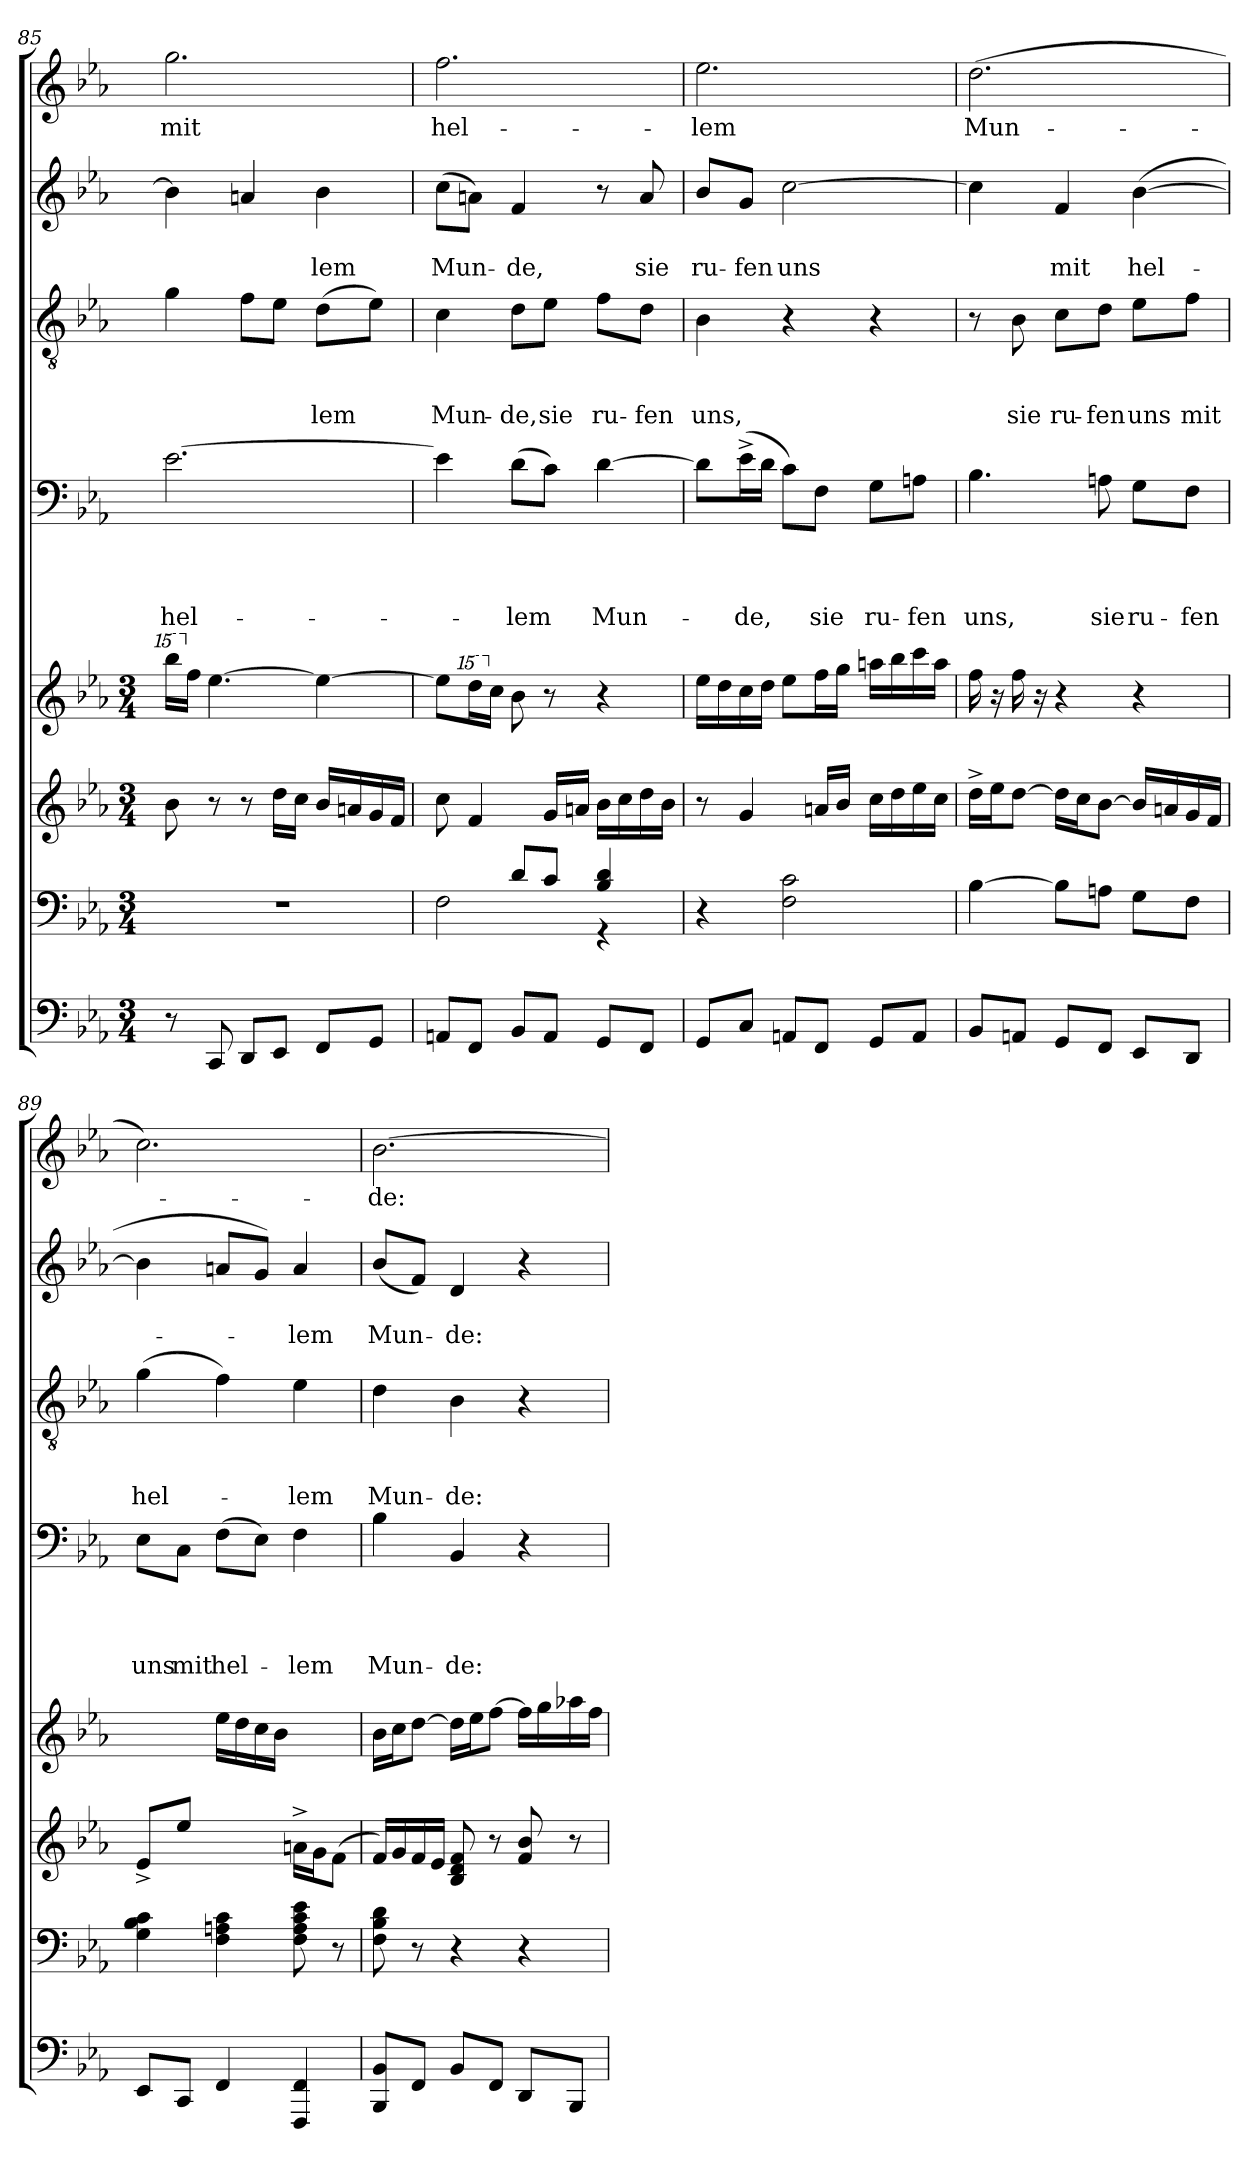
**kern	**kern	**kern	**kern	**kern	**text	**text	**text	**text	**kern	**text	**text	**text	**kern	**text	**text	**kern	**text
*part8	*part7	*part6	*part5	*part4	*part4	*part4	*part4	*part4	*part3	*part3	*part3	*part3	*part2	*part2	*part2	*part1	*part1
*staff8	*staff7	*staff6	*staff5	*staff4	*staff4	*staff4	*staff4	*staff4	*staff3	*staff3	*staff3	*staff3	*staff2	*staff2	*staff2	*staff1	*staff1
*clefF4	*clefF4	*clefG2	*clefG2	*clefF4	*	*	*	*	*clefGv2	*	*	*	*clefG2	*	*	*clefG2	*
*k[b-e-a-]	*k[b-e-a-]	*k[b-e-a-]	*k[b-e-a-]	*k[b-e-a-]	*	*	*	*	*k[b-e-a-]	*	*	*	*k[b-e-a-]	*	*	*k[b-e-a-]	*
*E-:	*E-:	*E-:	*E-:	*E-:	*	*	*	*	*E-:	*	*	*	*E-:	*	*	*E-:	*
*M3/4	*M3/4	*M3/4	*M3/4	*	*	*	*	*	*	*	*	*	*	*	*	*	*
=85	=85	=85	=85	=85	=85	=85	=85	=85	=85	=85	=85	=85	=85	=85	=85	=85	=85
!	!LO:N:vis=1	!	!	!	!	!	!	!	!	!	!	!	!	!	!	!	!
*	*	*	*15ma	*	*	*	*	*	*	*	*	*	*	*	*	*	*
!	!	!	!	!	!	!	!	!LO:LY:b	!	!	!	!	!	!	!	!	!LO:LY:b
8r	2.r	8b-\	16bbbb-\LL	[>2.e-\	.	.	.	hel-	4g\	.	.	.	4b-\]	.	.	2.gg\	mit
*	*	*	*X15ma	*	*	*	*	*	*	*	*	*	*	*	*	*	*
.	.	.	16ff\JJ	.	.	.	.	.	.	.	.	.	.	.	.	.	.
8CC/	.	8r	[>4.ee-\	.	.	.	.	.	.	.	.	.	.	.	.	.	.
8DD/L	.	8r	.	.	.	.	.	.	8f\L	.	.	.	4an/	.	.	.	.
8EE-/J	.	16dd\LL	.	.	.	.	.	.	8e-\J	.	.	.	.	.	.	.	.
.	.	16cc\JJ	.	.	.	.	.	.	.	.	.	.	.	.	.	.	.
!	!	!	!	!	!	!	!	!	!	!	!	!LO:LY:b	!	!	!LO:LY:b	!	!
8FF/L	.	16b-/LL	4ee-\_	.	.	.	.	.	(>8d\L	.	.	-lem	4b-\	.	-lem	.	.
.	.	16an/	.	.	.	.	.	.	.	.	.	.	.	.	.	.	.
8GG/J	.	16g/	.	.	.	.	.	.	8e-\J)	.	.	.	.	.	.	.	.
.	.	16f/JJ	.	.	.	.	.	.	.	.	.	.	.	.	.	.	.
=86	=86	=86	=86	=86	=86	=86	=86	=86	=86	=86	=86	=86	=86	=86	=86	=86	=86
*	*^	*	*	*	*	*	*	*	*	*	*	*	*	*	*	*	*
!	!	!	!	!	!	!	!	!	!	!	!	!	!LO:LY:b	!	!	!LO:LY:b	!	!LO:LY:b
8AAn/L	2F\	4ryy	8cc\	8ee-\L]	4e-\]	.	.	.	.	4c\	.	.	Mun-	(>8cc\L	.	Mun-	2.ff\	hel-
*	*	*	*	*15ma	*	*	*	*	*	*	*	*	*	*	*	*	*	*
8FF/J	.	.	4f/	16dddd\L	.	.	.	.	.	.	.	.	.	8an\J)	.	.	.	.
*	*	*	*	*X15ma	*	*	*	*	*	*	*	*	*	*	*	*	*	*
.	.	.	.	16cc\JJ	.	.	.	.	.	.	.	.	.	.	.	.	.	.
!	!	!	!	!	!	!	!	!	!LO:LY:b	!	!	!	!LO:LY:b	!	!	!LO:LY:b	!	!
8BB-/L	.	8d/L	.	8b-\	(>8d\L	.	.	.	-lem	8d\L	.	.	-de,	4f/	.	-de,	.	.
!	!	!	!	!	!	!	!	!	!	!	!	!	!LO:LY:b	!	!	!	!	!
8AA/J	.	8c/J	16g/LL	8r	8c\J)	.	.	.	.	8e-\J	.	.	sie	.	.	.	.	.
.	.	.	16an/JJ	.	.	.	.	.	.	.	.	.	.	.	.	.	.	.
!	!	!	!	!	!	!	!	!	!LO:LY:b	!	!	!	!LO:LY:b	!	!	!	!	!
8GG/L	4rGG	4B-/ 4d/	16b-\LL	4r	[>4d\	.	.	.	Mun-	8f\L	.	.	ru-	8r	.	.	.	.
.	.	.	16cc\	.	.	.	.	.	.	.	.	.	.	.	.	.	.	.
!	!	!	!	!	!	!	!	!	!	!	!	!	!LO:LY:b	!	!	!LO:LY:b	!	!
8FF/J	.	.	16dd\	.	.	.	.	.	.	8d\J	.	.	-fen	8a/	.	sie	.	.
.	.	.	16b-\JJ	.	.	.	.	.	.	.	.	.	.	.	.	.	.	.
*	*v	*v	*	*	*	*	*	*	*	*	*	*	*	*	*	*	*	*
=87	=87	=87	=87	=87	=87	=87	=87	=87	=87	=87	=87	=87	=87	=87	=87	=87	=87
!	!	!	!	!	!	!	!	!	!	!	!	!LO:LY:b	!	!	!LO:LY:b	!	!LO:LY:b
8GG/L	4r	8r	16ee-\LL	8d\L]	.	.	.	.	4B-\	.	.	uns,	8b-/L	.	ru-	2.ee-\	-lem
.	.	.	16dd\	.	.	.	.	.	.	.	.	.	.	.	.	.	.
!	!	!	!	!	!	!	!	!LO:LY:b	!	!	!	!	!	!	!LO:LY:b	!	!
8C/J	.	4g/	16cc\	(>16e-^>\L	.	.	.	-de,	.	.	.	.	8g/J	.	-fen	.	.
.	.	.	16dd\JJ	16d\JJ	.	.	.	.	.	.	.	.	.	.	.	.	.
!	!	!	!	!	!	!	!	!	!	!	!	!	!	!	!LO:LY:b	!	!
8AAn/L	2F\ 2c\	.	8ee-\L	8c\L)	.	.	.	.	4r	.	.	.	[>2cc\	.	uns	.	.
!	!	!	!	!	!	!	!	!LO:LY:b	!	!	!	!	!	!	!	!	!
8FF/J	.	16an/LL	16ff\L	8F\J	.	.	.	sie	.	.	.	.	.	.	.	.	.
.	.	16b-/JJ	16gg\JJ	.	.	.	.	.	.	.	.	.	.	.	.	.	.
!	!	!	!	!	!	!	!	!LO:LY:b	!	!	!	!	!	!	!	!	!
8GG/L	.	16cc\LL	16aan\LL	8G\L	.	.	.	ru-	4r	.	.	.	.	.	.	.	.
.	.	16dd\	16bb-\	.	.	.	.	.	.	.	.	.	.	.	.	.	.
!	!	!	!	!	!	!	!	!LO:LY:b	!	!	!	!	!	!	!	!	!
8AA/J	.	16ee-\	16ccc\	8An\J	.	.	.	-fen	.	.	.	.	.	.	.	.	.
.	.	16cc\JJ	16aa\JJ	.	.	.	.	.	.	.	.	.	.	.	.	.	.
=88	=88	=88	=88	=88	=88	=88	=88	=88	=88	=88	=88	=88	=88	=88	=88	=88	=88
!	!	!	!	!	!	!	!	!LO:LY:b	!	!	!	!	!	!	!	!	!LO:LY:b
8BB-/L	[>4B-\	16dd^>\LL	16ff\	4.B-\	.	.	.	uns,	8r	.	.	.	4cc\]	.	.	(>2.dd\	Mun-
.	.	16ee-\J	16ra	.	.	.	.	.	.	.	.	.	.	.	.	.	.
!	!	!	!	!	!	!	!	!	!	!	!	!LO:LY:b	!	!	!	!	!
8AAn/J	.	[>8dd\J	16ff\	.	.	.	.	.	8B-\	.	.	sie	.	.	.	.	.
.	.	.	16ra	.	.	.	.	.	.	.	.	.	.	.	.	.	.
!	!	!	!	!	!	!	!	!	!	!	!	!LO:LY:b	!	!	!LO:LY:b	!	!
8GG/L	8B-\L]	16dd\LL]	4r	.	.	.	.	.	8c\L	.	.	ru-	4f/	.	mit	.	.
.	.	16cc\J	.	.	.	.	.	.	.	.	.	.	.	.	.	.	.
!	!	!	!	!	!	!	!	!LO:LY:b	!	!	!	!LO:LY:b	!	!	!	!	!
8FF/J	8An\J	[>8b-\J	.	8An\	.	.	.	sie	8d\J	.	.	-fen	.	.	.	.	.
!	!	!	!	!	!	!	!	!LO:LY:b	!	!	!	!LO:LY:b	!	!	!LO:LY:b	!	!
8EE-/L	8G\L	16b-/LL]	4r	8G\L	.	.	.	ru-	8e-\L	.	.	uns	(>[>4b-\	.	hel-	.	.
.	.	16an/	.	.	.	.	.	.	.	.	.	.	.	.	.	.	.
!	!	!	!	!	!	!	!	!LO:LY:b	!	!	!	!LO:LY:b	!	!	!	!	!
8DD/J	8F\J	16g/	.	8F\J	.	.	.	-fen	8f\J	.	.	mit	.	.	.	.	.
.	.	16f/JJ	.	.	.	.	.	.	.	.	.	.	.	.	.	.	.
!!LO:PB:g=z
=89	=89	=89	=89	=89	=89	=89	=89	=89	=89	=89	=89	=89	=89	=89	=89	=89	=89
!	!	!	!	!	!	!	!	!LO:LY:b	!	!	!	!LO:LY:b	!	!	!	!	!
8EE-/L	4G\ 4B-\ 4c\	8e-^</L	4ryy	8E-\L	.	.	.	uns	(>4g\	.	.	hel-	4b-\]	.	.	2.cc\)	.
!	!	!	!	!	!	!	!	!LO:LY:b	!	!	!	!	!	!	!	!	!
8CC/J	.	8ee-\J	.	8C\J	.	.	.	mit	.	.	.	.	.	.	.	.	.
!	!	!	!	!	!	!	!	!LO:LY:b	!	!	!	!	!	!	!	!	!
4FF/	4F\ 4An\ 4c\	4ryy	16ee-\LL	(>8F\L	.	.	.	hel-	4f\)	.	.	.	8an/L	.	.	.	.
.	.	.	16dd\	.	.	.	.	.	.	.	.	.	.	.	.	.	.
.	.	.	16cc\	8E-\J)	.	.	.	.	.	.	.	.	8g/J)	.	.	.	.
.	.	.	16b-\JJ	.	.	.	.	.	.	.	.	.	.	.	.	.	.
!	!	!	!	!	!	!	!	!LO:LY:b	!	!	!	!LO:LY:b	!	!	!LO:LY:b	!	!
4FFF/ 4FF/	8F\ 8A\ 8c\ 8e-\	16an^<\LL	4ryy	4F\	.	.	.	-lem	4e-\	.	.	-lem	4a/	.	-lem	.	.
.	.	16g\J	.	.	.	.	.	.	.	.	.	.	.	.	.	.	.
.	8r	(8f/J	.	.	.	.	.	.	.	.	.	.	.	.	.	.	.
=90	=90	=90	=90	=90	=90	=90	=90	=90	=90	=90	=90	=90	=90	=90	=90	=90	=90
!	!	!	!	!	!	!	!	!LO:LY:b	!	!	!	!LO:LY:b	!	!	!LO:LY:b	!	!LO:LY:b
8BBB-/ 8BB-/L	8F\ 8B-\ 8d\	16f/LL)	16b-\LL	4B-\	.	.	.	Mun-	4d\	.	.	Mun-	(<8b-/L	.	Mun-	[>2.b-\	-de:
.	.	16g/	16cc\J	.	.	.	.	.	.	.	.	.	.	.	.	.	.
8FF/J	8r	16f/	[>8dd\J	.	.	.	.	.	.	.	.	.	8f/J)	.	.	.	.
.	.	16e-/JJ	.	.	.	.	.	.	.	.	.	.	.	.	.	.	.
!	!	!	!	!	!	!	!	!LO:LY:b	!	!	!	!LO:LY:b	!	!	!LO:LY:b	!	!
8BB-/L	4r	8B-/ 8d/ 8f/	16dd\LL]	4BB-/	.	.	.	-de:	4B-\	.	.	-de:	4d/	.	-de:	.	.
.	.	.	16ee-\J	.	.	.	.	.	.	.	.	.	.	.	.	.	.
8FF/J	.	8r	[>8ff\J	.	.	.	.	.	.	.	.	.	.	.	.	.	.
8DD/L	4r	8f/ 8b-/	16ff\LL]	4r	.	.	.	.	4r	.	.	.	4r	.	.	.	.
.	.	.	16gg\	.	.	.	.	.	.	.	.	.	.	.	.	.	.
8BBB-/J	.	8r	16aa-X\	.	.	.	.	.	.	.	.	.	.	.	.	.	.
.	.	.	16ff\JJ	.	.	.	.	.	.	.	.	.	.	.	.	.	.
=	=	=	=	=	=	=	=	=	=	=	=	=	=	=	=	=	=
*-	*-	*-	*-	*-	*-	*-	*-	*-	*-	*-	*-	*-	*-	*-	*-	*-	*-
